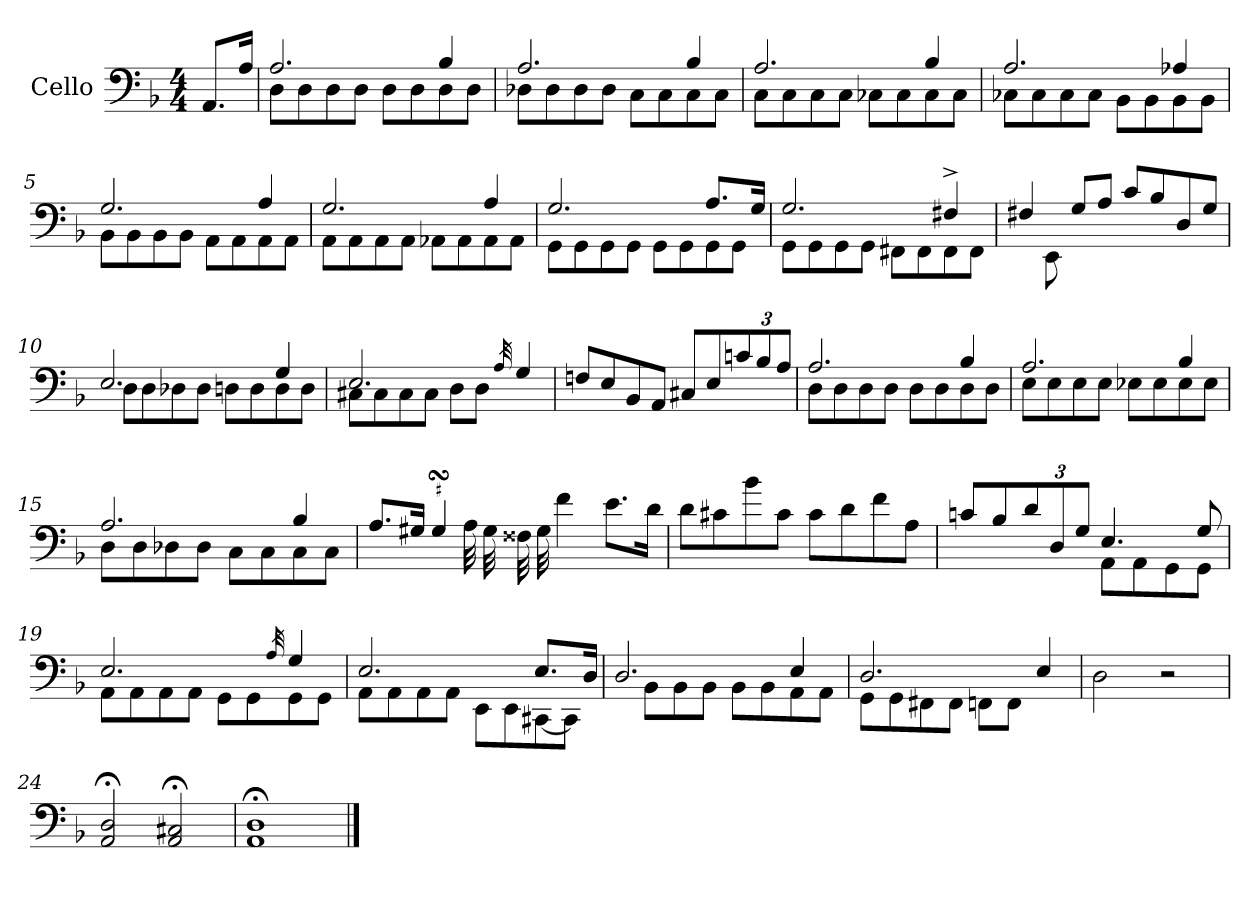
**kern
*part1
*staff1
*I"Cello
*clefF4
*k[b-]
*F:
*M4/4
=
8.AA/L
16A/Jk
=1
*^
2.A/	8D\L
.	8D\
.	8D\
.	8D\J
.	8D\L
.	8D\
4B-/	8D\
.	8D\J
=2	=2
2.A/	8D-X\L
.	8D-\
.	8D-\
.	8D-\J
.	8C\L
.	8C\
4B-/	8C\
.	8C\J
=3	=3
2.A/	8C\L
.	8C\
.	8C\
.	8C\J
.	8C-X\L
.	8C-\
4B-/	8C-\
.	8C-\J
!!LO:LB:g=z	!!
=4	=4
2.A/	8C-X\L
.	8C-\
.	8C-\
.	8C-\J
.	8BB-\L
.	8BB-\
4A-X/	8BB-\
.	8BB-\J
=5	=5
2.G/	8BB-\L
.	8BB-\
.	8BB-\
.	8BB-\J
.	8AA\L
.	8AA\
4A/	8AA\
.	8AA\J
=6	=6
2.G/	8AA\L
.	8AA\
.	8AA\
.	8AA\J
.	8AA-X\L
.	8AA-\
4A/	8AA-\
.	8AA-\J
!!LO:LB:g=z	!!
=7	=7
2.G/	8GG\L
.	8GG\
.	8GG\
.	8GG\J
.	8GG\L
.	8GG\
8.A/L	8GG\
.	8GG\J
16G/Jk	.
=8	=8
2.G/	8GG\L
.	8GG\
.	8GG\
.	8GG\J
.	8FF#X\L
.	8FF#\
4F#X^/	8FF#\
.	8FF#\J
=9	=9
4F#X/	8ryy
.	8EE\
8G/L	2.ryy
8A/J	.
8c/L	.
8B-/	.
8D/	.
8G/J	.
!!LO:LB:g=z	!!
=10	=10
2.E/	8D\L
.	8D\
.	8D-X\
.	8D-\J
.	8Dn\L
.	8D\
4G/	8D\
.	8D\J
=11	=11
2.E/	8C#X\L
.	8C#\
.	8C#\
.	8C#\J
.	8D\L
.	8D\J
32qA/	.
4G/	4ryy
*v	*v
=12
8Fn/L
8E/
8BB-/
8AA/J
8C#X/L
8E/
*Xbrackettup
12cn/
12B-/
12A/J
!!LO:LB:g=z
=13
*^
2.A/	8D\L
.	8D\
.	8D\
.	8D\J
.	8D\L
.	8D\
4B-/	8D\
.	8D\J
=14	=14
2.A/	8E\L
.	8E\
.	8E\
.	8E\J
.	8E-X\L
.	8E-\
4B-/	8E-\
.	8E-\J
=15	=15
2.A/	8D\L
.	8D\
.	8D-X\
.	8D-\J
.	8C\L
.	8C\
4B-/	8C\
.	8C\J
!!LO:LB:g=z	!!
=16	=16
8.A/L	4.ryy
16G#X/Jk	.
4G#sSsS/	.
.	32A
.	32G#
.	32F##X
.	32G#
4f\	2ryy
8.e\L	.
16d\Jk	.
*v	*v
=17
8d\L
8c#X\
8b-\
8c#\J
8c#\L
8d\
8f\
8A\J
=18
*^
8cn/L	2ryy
8B-/	.
12d/	.
12D/	.
12G/J	.
4.E/	8AA\L
.	8AA\
.	8GG\
8G/	8GG\J
!!LO:LB:g=z	!!
=19	=19
2.E/	8AA\L
.	8AA\
.	8AA\
.	8AA\J
.	8GG\L
.	8GG\
32qA/	.
4G/	8GG\
.	8GG\J
=20	=20
2.E/	8AA\L
.	8AA\
.	8AA\
.	8AA\J
.	8EE\L
.	8EE\
8.E/L	[8CC#X\
.	8CC#\J]
16D/Jk	.
=21	=21
2.D/	8ryy
.	8BB-\L
.	8BB-\
.	8BB-\J
.	8BB-\L
.	8BB-\
4E/	8AA\
.	8AA\J
!!LO:LB:g=z	!!
=22	=22
2.D/	8GG\L
.	8GG\
.	8FF#X\
.	8FF#\J
.	8FFn\L
.	8FF\J
4E/	4ryy
*v	*v
=23
2D\
2r
=24
2AA/;< 2D/;<
2AA/;< 2C#X/;<
=25
1AA;< 1D;<
==
*-
